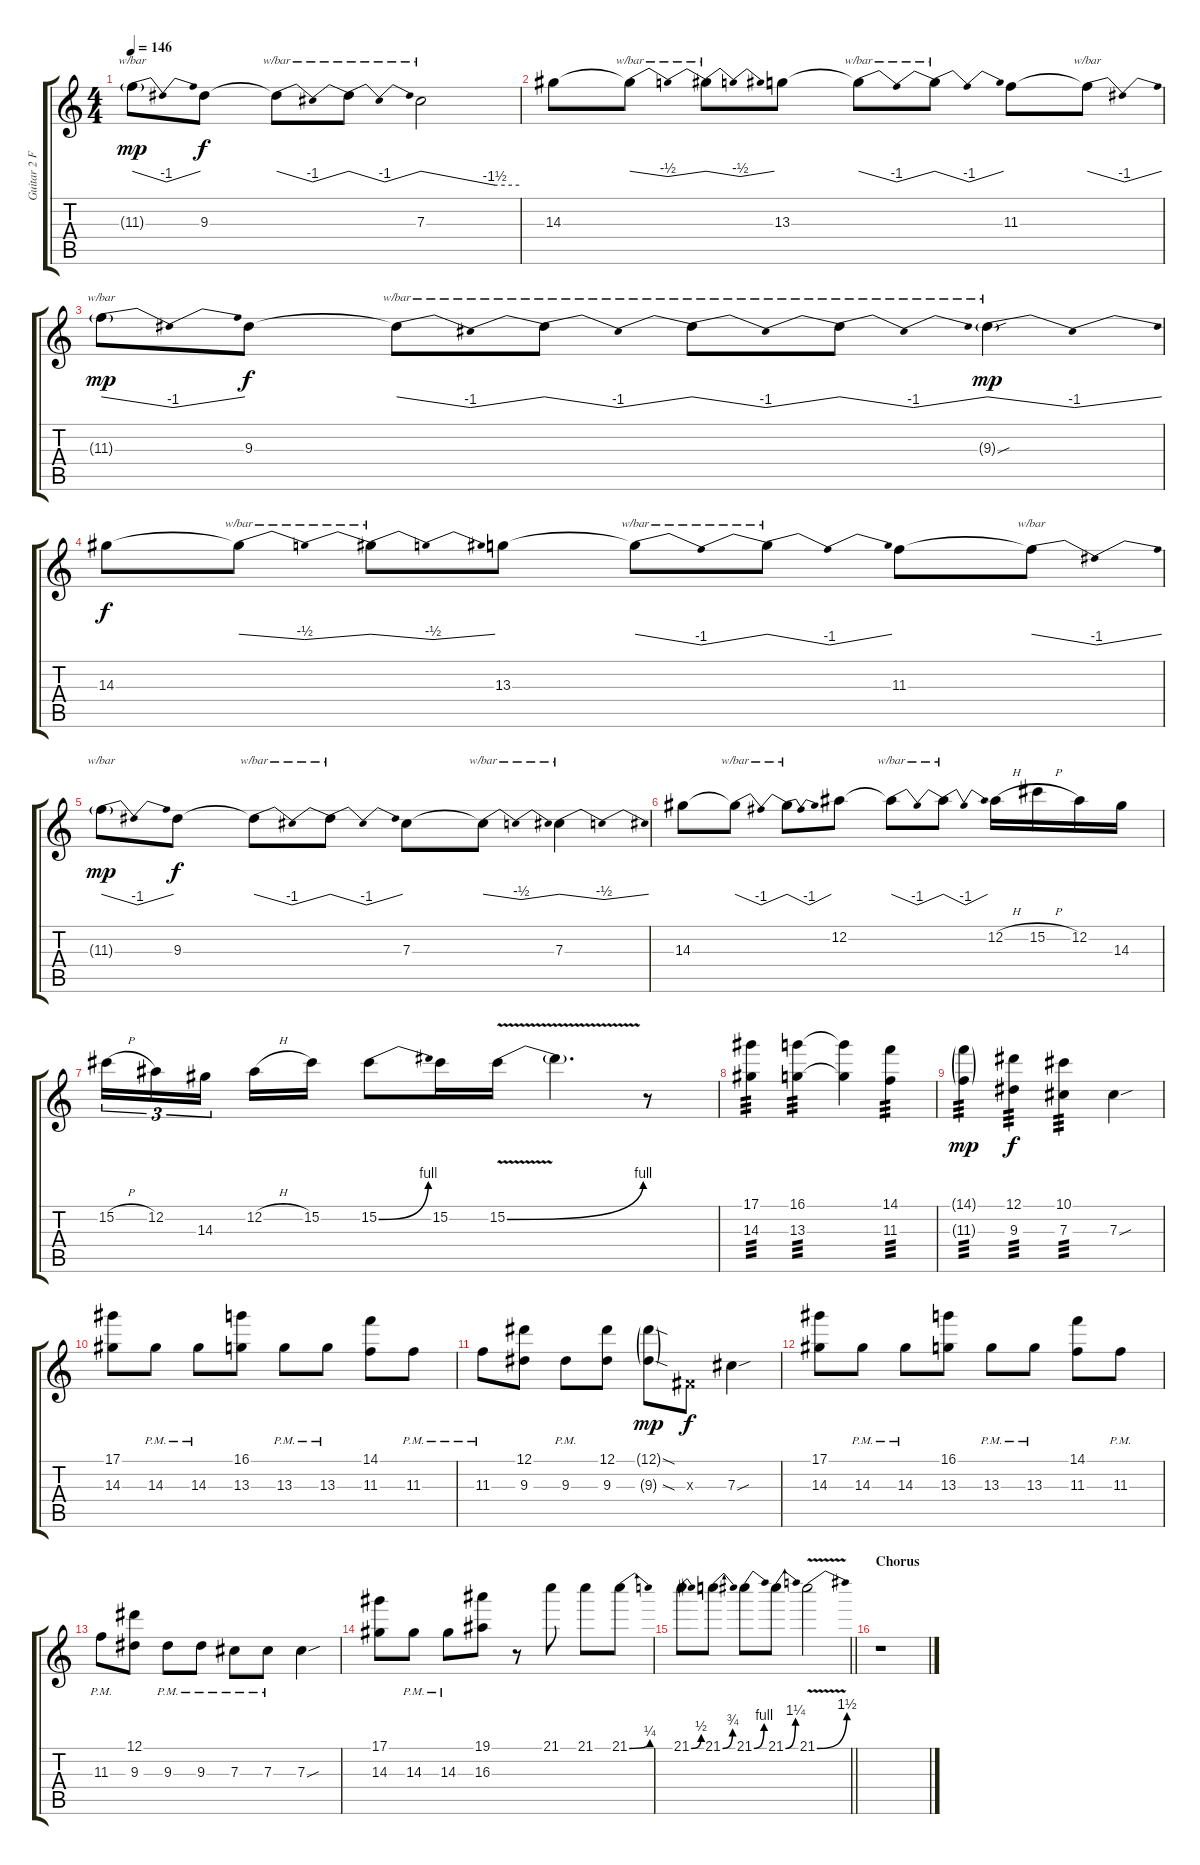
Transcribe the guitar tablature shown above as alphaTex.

\track ("Guitar 2 Fills And Solo" "Guitar 2 F") {instrument distortionguitar}
\staff {score tabs}
\tuning (Eb4 Bb3 Gb3 Db3 Ab2 Eb2) {hide}
\ts (4 4)
\tempo 146
\clef g2
\ks c
11.3{g}.8{tbe (dip default 0 0 30 -4 60 0) dy mp} 9.3.8{dy f} 9.3{t}.8{tbe (dip default 0 0 30 -4 60 0)} 9.3{t}.8{tbe (dip default 0 0 30 -4 60 0)} 7.3.2{tbe (custom default 0 0 45 -6 60 -6)} |
14.3.8 14.3{t}.8{tbe (dip default 0 0 30 -2 60 0)} 14.3{t}.8{tbe (dip default 0 0 30 -2 60 0)} 13.3.8 13.3{t}.8{tbe (dip default 0 0 30 -4 60 0)} 13.3{t}.8{tbe (dip default 0 0 30 -4 60 0)} 11.3.8 11.3{t}.8{tbe (dip default 0 0 30 -4 60 0)} |
11.3{g}.8{tbe (dip default 0 0 30 -4 60 0) dy mp} 9.3.8{dy f} 9.3{t}.8{tbe (dip default 0 0 30 -4 60 0)} 9.3{t}.8{tbe (dip default 0 0 30 -4 60 0)} 9.3{t}.8{tbe (dip default 0 0 30 -4 60 0)} 9.3{t}.8{tbe (dip default 0 0 30 -4 60 0)} 9.3{sou g}.4{tbe (dip default 0 0 30 -4 60 0) dy mp} |
14.3.8{dy f} 14.3{t}.8{tbe (dip default 0 0 30 -2 60 0)} 14.3{t}.8{tbe (dip default 0 0 30 -2 60 0)} 13.3.8 13.3{t}.8{tbe (dip default 0 0 30 -4 60 0)} 13.3{t}.8{tbe (dip default 0 0 30 -4 60 0)} 11.3.8 11.3{t}.8{tbe (dip default 0 0 30 -4 60 0)} |
11.3{g}.8{tbe (dip default 0 0 30 -4 60 0) dy mp} 9.3.8{dy f} 9.3{t}.8{tbe (dip default 0 0 30 -4 60 0)} 9.3{t}.8{tbe (dip default 0 0 30 -4 60 0)} 7.3.8 7.3{t}.8{tbe (dip default 0 0 30 -2 60 0)} 7.3.4{tbe (dip default 0 0 30 -2 60 0)} |
14.3.8 14.3{t}.8{tbe (dip default 0 0 30 -4 60 0)} 14.3{t}.8{tbe (dip default 0 0 30 -4 60 0)} 12.2.8 12.2{t}.8{tbe (dip default 0 0 30 -4 60 0)} 12.2{t}.8{tbe (dip default 0 0 30 -4 60 0)} 12.2{h}.16 15.2{h}.16 12.2.16 14.3.16 |
15.2{h}.16{tu (3 2)} 12.2.16{tu (3 2)} 14.3.16{tu (3 2) beam splitsecondary} 12.2{h}.16 15.2.16 15.2{be (bend 0 0 60 4)}.8 15.2.16 15.2{be (bend 0 0 60 4) v}.16 15.2{t}.4{d} r.8 |
(17.1 14.3).4{tp 3} (16.1 13.3).4{tp 3} (16.1{t} 13.3{t}).4 (14.1 11.3).4{tp 3} |
(14.1{g} 11.3{g}).4{tp 3 dy mp} (12.1 9.3).4{tp 3 dy f} (10.1 7.3).4{tp 3} 7.3{sou}.4 |
(17.1 14.3).8 14.3{pm}.8 14.3{pm}.8 (16.1 13.3).8 13.3{pm}.8 13.3{pm}.8 (14.1 11.3).8 11.3{pm}.8 |
11.3{pm}.8 (12.1 9.3).8 9.3{pm}.8 (12.1 9.3).8 (12.1{sod g} 9.3{sod g}).8{dy mp} 0.3{x}.8{dy f} 7.3{sou}.4 |
(17.1 14.3).8 14.3{pm}.8 14.3{pm}.8 (16.1 13.3).8 13.3{pm}.8 13.3{pm}.8 (14.1 11.3).8 11.3{pm}.8 |
11.3{pm}.8 (12.1 9.3).8 9.3{pm}.8 9.3{pm}.8 7.3{pm}.8 7.3{pm}.8 7.3{sou}.4 |
(17.1 14.3).8 14.3{pm}.8 14.3{pm}.8 (19.1 16.3).8 r.8 21.1.8 21.1.8 21.1{be (bend 0 0 60 1)}.8 |
\barLineRight lightlight
21.1{be (bend 0 0 60 2)}.8 21.1{be (bend 0 0 60 3)}.8 21.1{be (bend 0 0 60 4)}.8 21.1{be (bend 0 0 60 5)}.8 21.1{be (bend 0 0 60 6) v}.2 |
\section ("" "Chorus")
r.1
